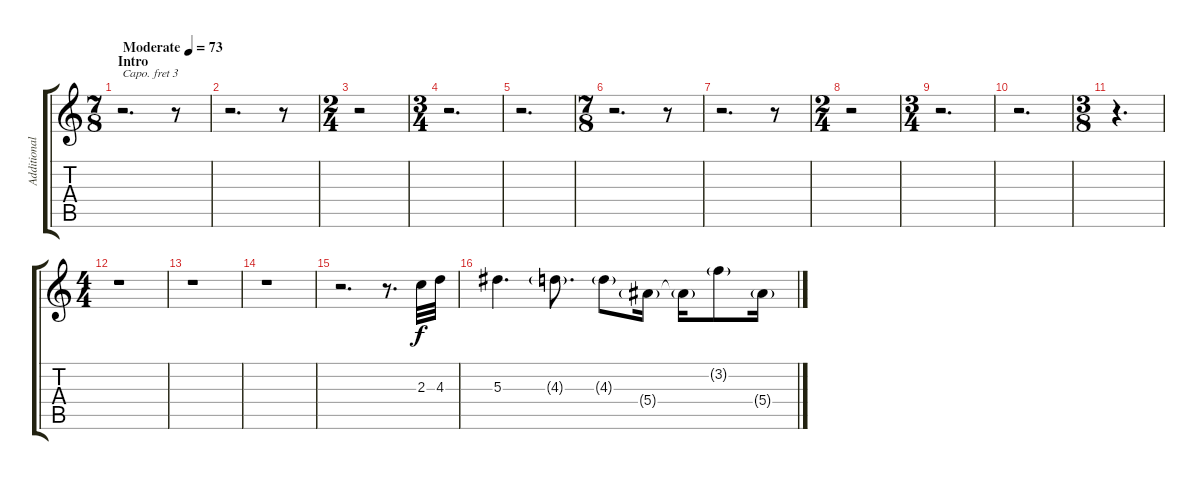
\track ("Additional Clean Guitar" "Additional") {instrument electricguitarjazz}
\staff {score tabs}
\capo 3
\tuning (E4 B3 G3 D3 A2 E2) {hide}
\ts (7 8)
\section ("" "Intro")
\tempo (73 "Moderate")
\clef g2
\ks c
r.2{d dy f instrument electricguitarjazz} r.8 |
r.2{d} r.8 |
\ts (2 4)
r.2 |
\ts (3 4)
r.2{d} |
r.2{d} |
\ts (7 8)
r.2{d} r.8 |
r.2{d} r.8 |
\ts (2 4)
r.2 |
\ts (3 4)
r.2{d} |
r.2{d} |
\ts (3 8)
r.4{d} |
\ts (4 4)
r.1 |
r.1 |
r.1 |
r.2{d} r.8{d} 2.3.32 4.3.32 |
5.3.4{d} 4.3{g}.8{d} 4.3{g}.8 5.4{g}.16 5.4{g t}.16 3.2{g}.8 5.4{g}.16
